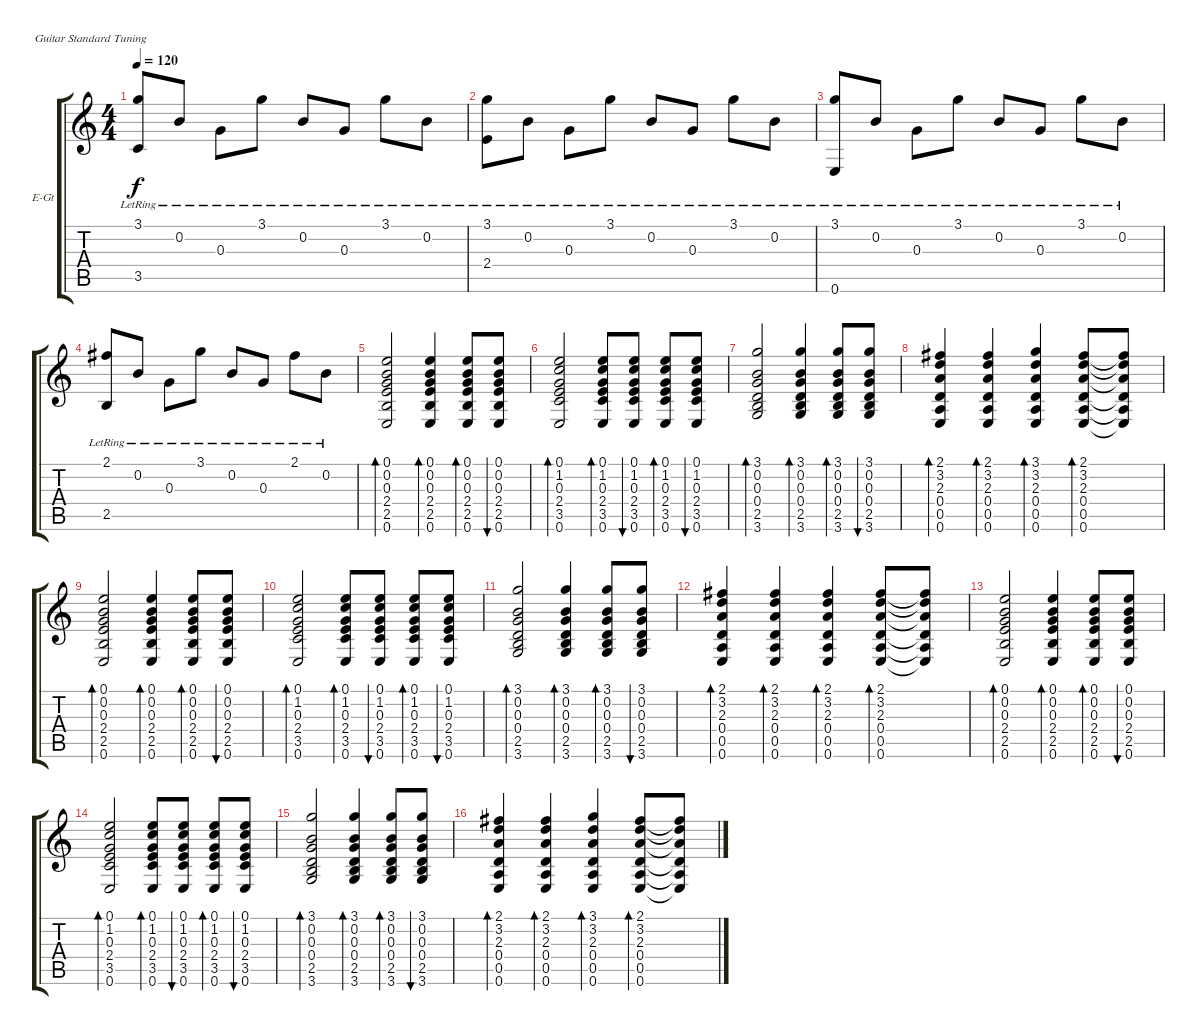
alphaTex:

\defaultSystemsLayout 4
\bracketExtendMode groupsimilarinstruments
\firstSystemTrackNameOrientation horizontal
\otherSystemsTrackNameOrientation horizontal
\track ("Electric Guitar" "E-Gt") {instrument electricguitarclean}
\staff {score tabs}
\tuning (E4 B3 G3 D3 A2 E2)
\ts (4 4)
\tempo 120
\clef g2
\ks c
(3.1{lr} 3.5{lr}).8{dy f} 0.2{lr}.8 0.3{lr}.8 3.1{lr}.8 0.2{lr}.8 0.3{lr}.8 3.1{lr}.8 0.2{lr}.8 |
(3.1{lr} 2.4{lr}).8 0.2{lr}.8 0.3{lr}.8 3.1{lr}.8 0.2{lr}.8 0.3{lr}.8 3.1{lr}.8 0.2{lr}.8 |
(3.1{lr} 0.6{lr}).8 0.2{lr}.8 0.3{lr}.8 3.1{lr}.8 0.2{lr}.8 0.3{lr}.8 3.1{lr}.8 0.2{lr}.8 |
(2.1{lr} 2.5{lr}).8 0.2{lr}.8 0.3{lr}.8 3.1{lr}.8 0.2{lr}.8 0.3{lr}.8 2.1{lr}.8 0.2{lr}.8 |
(0.1 0.2 0.3 2.4 2.5 0.6).2{bd 30} (0.1 0.2 0.3 2.4 2.5 0.6).4{bd 30} (0.1 0.2 0.3 2.4 2.5 0.6).8{bd 30} (0.1 0.2 0.3 2.4 2.5 0.6).8{bu 30} |
(0.1 1.2 0.3 2.4 3.5 0.6).2{bd 30} (0.1 1.2 0.3 2.4 3.5 0.6).8{bd 30} (0.1 1.2 0.3 2.4 3.5 0.6).8{bu 30} (0.1 1.2 0.3 2.4 3.5 0.6).8{bd 30} (0.1 1.2 0.3 2.4 3.5 0.6).8{bu 30} |
(3.1 0.2 0.3 0.4 2.5 3.6).2{bd 30} (3.1 0.2 0.3 0.4 2.5 3.6).4{bd 30} (3.1 0.2 0.3 0.4 2.5 3.6).8{bd 30} (3.1 0.2 0.3 0.4 2.5 3.6).8{bu 30} |
(2.1 3.2 2.3 0.4 0.5 0.6).4{bd 30} (2.1 3.2 2.3 0.4 0.5 0.6).4{bd 30} (3.1 3.2 2.3 0.4 0.5 0.6).4{bd 30} (2.1 3.2 2.3 0.4 0.5 0.6).8{bd 30} (2.1{t} 3.2{t} 2.3{t} 0.4{t} 0.5{t} 0.6{t}).8 |
(0.1 0.2 0.3 2.4 2.5 0.6).2{bd 30} (0.1 0.2 0.3 2.4 2.5 0.6).4{bd 30} (0.1 0.2 0.3 2.4 2.5 0.6).8{bd 30} (0.1 0.2 0.3 2.4 2.5 0.6).8{bu 30} |
(0.1 1.2 0.3 2.4 3.5 0.6).2{bd 30} (0.1 1.2 0.3 2.4 3.5 0.6).8{bd 30} (0.1 1.2 0.3 2.4 3.5 0.6).8{bu 30} (0.1 1.2 0.3 2.4 3.5 0.6).8{bd 30} (0.1 1.2 0.3 2.4 3.5 0.6).8{bu 30} |
(3.1 0.2 0.3 0.4 2.5 3.6).2{bd 30} (3.1 0.2 0.3 0.4 2.5 3.6).4{bd 30} (3.1 0.2 0.3 0.4 2.5 3.6).8{bd 30} (3.1 0.2 0.3 0.4 2.5 3.6).8{bu 30} |
(2.1 3.2 2.3 0.4 0.5 0.6).4{bd 30} (2.1 3.2 2.3 0.4 0.5 0.6).4{bd 30} (2.1 3.2 2.3 0.4 0.5 0.6).4{bd 30} (2.1 3.2 2.3 0.4 0.5 0.6).8{bd 30} (2.1{t} 3.2{t} 2.3{t} 0.4{t} 0.5{t} 0.6{t}).8 |
(0.1 0.2 0.3 2.4 2.5 0.6).2{bd 30} (0.1 0.2 0.3 2.4 2.5 0.6).4{bd 30} (0.1 0.2 0.3 2.4 2.5 0.6).8{bd 30} (0.1 0.2 0.3 2.4 2.5 0.6).8{bu 30} |
(0.1 1.2 0.3 2.4 3.5 0.6).2{bd 30} (0.1 1.2 0.3 2.4 3.5 0.6).8{bd 30} (0.1 1.2 0.3 2.4 3.5 0.6).8{bu 30} (0.1 1.2 0.3 2.4 3.5 0.6).8{bd 30} (0.1 1.2 0.3 2.4 3.5 0.6).8{bu 30} |
(3.1 0.2 0.3 0.4 2.5 3.6).2{bd 30} (3.1 0.2 0.3 0.4 2.5 3.6).4{bd 30} (3.1 0.2 0.3 0.4 2.5 3.6).8{bd 30} (3.1 0.2 0.3 0.4 2.5 3.6).8{bu 30} |
(2.1 3.2 2.3 0.4 0.5 0.6).4{bd 30} (2.1 3.2 2.3 0.4 0.5 0.6).4{bd 30} (3.1 3.2 2.3 0.4 0.5 0.6).4{bd 30} (2.1 3.2 2.3 0.4 0.5 0.6).8{bd 30} (2.1{t} 3.2{t} 2.3{t} 0.4{t} 0.5{t} 0.6{t}).8
